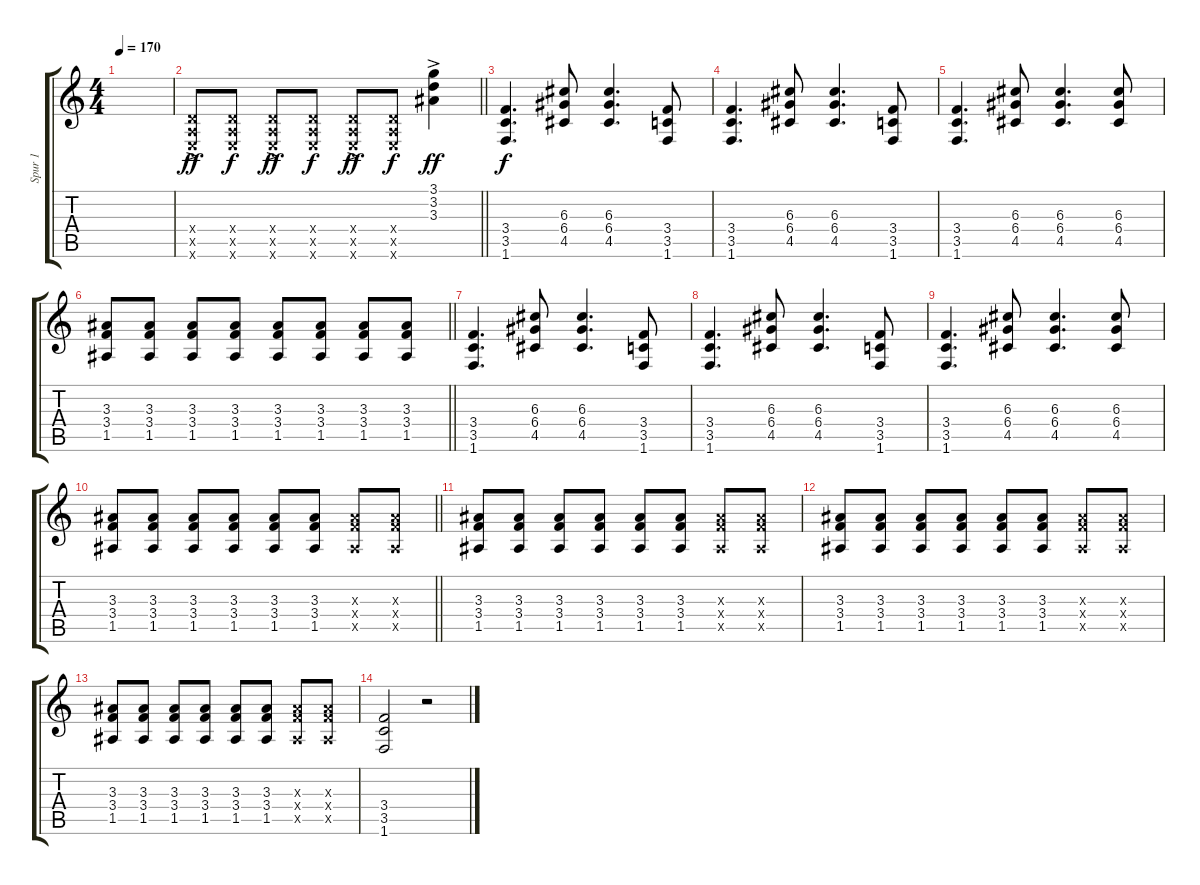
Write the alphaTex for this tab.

\track ("Spur 1" "Spur 1") {instrument electricguitarclean}
\staff {score tabs}
\tuning (E4 B3 G3 D3 A2 E2) {hide}
\ts (4 4)
\tempo 170
\clef g2
\ks c
|
\barLineRight lightlight
(0.4{ac x} 0.5{x} 0.6{x}).8{dy ff} (0.4{x} 0.5{x} 0.6{x}).8{dy f} (0.4{ac x} 0.5{x} 0.6{x}).8{dy ff} (0.4{x} 0.5{x} 0.6{x}).8{dy f} (0.4{ac x} 0.5{x} 0.6{x}).8{dy ff} (0.4{x} 0.5{x} 0.6{x}).8{dy f} (3.1{ac} 3.2{ac} 3.3{ac}).4{dy ff} |
(3.4 3.5 1.6).4{d dy f instrument distortionguitar} (6.3 6.4 4.5).8 (6.3 6.4 4.5).4{d} (3.4 3.5 1.6).8 |
(3.4 3.5 1.6).4{d} (6.3 6.4 4.5).8 (6.3 6.4 4.5).4{d} (3.4 3.5 1.6).8 |
(3.4 3.5 1.6).4{d} (6.3 6.4 4.5).8 (6.3 6.4 4.5).4{d} (6.3 6.4 4.5).8 |
\barLineRight lightlight
(3.3 3.4 1.5).8 (3.3 3.4 1.5).8 (3.3 3.4 1.5).8 (3.3 3.4 1.5).8 (3.3 3.4 1.5).8 (3.3 3.4 1.5).8 (3.3 3.4 1.5).8 (3.3 3.4 1.5).8 |
(3.4 3.5 1.6).4{d instrument distortionguitar} (6.3 6.4 4.5).8 (6.3 6.4 4.5).4{d} (3.4 3.5 1.6).8 |
(3.4 3.5 1.6).4{d} (6.3 6.4 4.5).8 (6.3 6.4 4.5).4{d} (3.4 3.5 1.6).8 |
(3.4 3.5 1.6).4{d} (6.3 6.4 4.5).8 (6.3 6.4 4.5).4{d} (6.3 6.4 4.5).8 |
\barLineRight lightlight
(3.3 3.4 1.5).8 (3.3 3.4 1.5).8 (3.3 3.4 1.5).8 (3.3 3.4 1.5).8 (3.3 3.4 1.5).8 (3.3 3.4 1.5).8 (3.3{x} 3.4{x} 1.5{x}).8 (3.3{x} 3.4{x} 1.5{x}).8 |
(3.3 3.4 1.5).8 (3.3 3.4 1.5).8 (3.3 3.4 1.5).8 (3.3 3.4 1.5).8 (3.3 3.4 1.5).8 (3.3 3.4 1.5).8 (3.3{x} 3.4{x} 1.5{x}).8 (3.3{x} 3.4{x} 1.5{x}).8 |
(3.3 3.4 1.5).8 (3.3 3.4 1.5).8 (3.3 3.4 1.5).8 (3.3 3.4 1.5).8 (3.3 3.4 1.5).8 (3.3 3.4 1.5).8 (3.3{x} 3.4{x} 1.5{x}).8 (3.3{x} 3.4{x} 1.5{x}).8 |
(3.3 3.4 1.5).8 (3.3 3.4 1.5).8 (3.3 3.4 1.5).8 (3.3 3.4 1.5).8 (3.3 3.4 1.5).8 (3.3 3.4 1.5).8 (3.3{x} 3.4{x} 1.5{x}).8 (3.3{x} 3.4{x} 1.5{x}).8 |
(3.4 3.5 1.6).2 r.2
